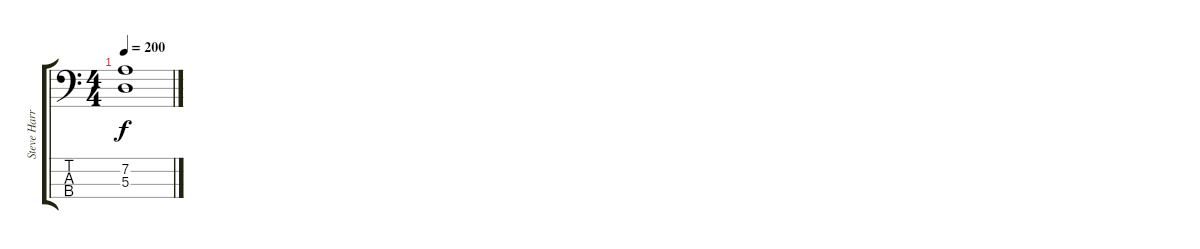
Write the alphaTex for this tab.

\track ("Steve Harris" "Steve Harr") {instrument electricbassfinger}
\staff {score tabs}
\tuning (G2 D2 A1 E1) {hide}
\ts (4 4)
\tempo 200
\clef f4
\ks c
(7.2{t} 5.3{t}).1{dy f}
